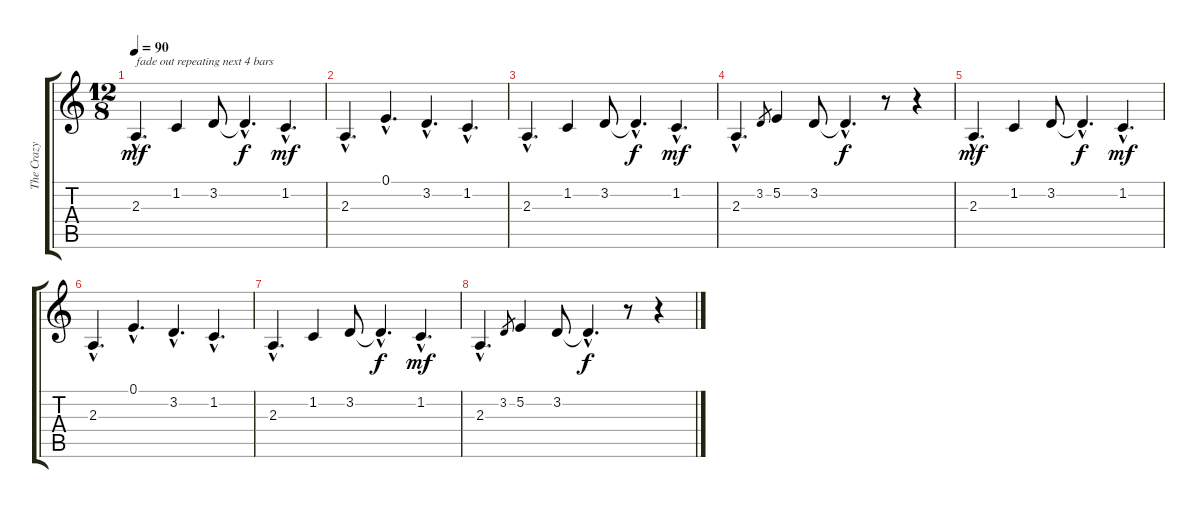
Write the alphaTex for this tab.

\track ("The Crazy One" "The Crazy ") {instrument tangoaccordion}
\staff {score tabs}
\tuning (E4 B3 G3 D3 A2 E2) {hide}
\ts (12 8)
\tempo 90
\clef g2
\ks c
2.3{hac}.4{d txt "fade out repeating next 4 bars" dy mf volume 14} 1.2.4 3.2.8 3.2{hac t}.4{d dy f} 1.2{hac}.4{d dy mf} |
2.3{hac}.4{d} 0.1{hac}.4{d} 3.2{hac}.4{d} 1.2{hac}.4{d} |
2.3{hac}.4{d volume 13} 1.2.4 3.2.8 3.2{hac t}.4{d dy f} 1.2{hac}.4{d dy mf} |
2.3{hac}.4{d} 3.2.8{gr} 5.2.4 3.2.8 3.2{hac t}.4{d dy f} r.8 r.4 |
2.3{hac}.4{d dy mf volume 6} 1.2.4 3.2.8 3.2{hac t}.4{d dy f} 1.2{hac}.4{d dy mf} |
2.3{hac}.4{d} 0.1{hac}.4{d} 3.2{hac}.4{d} 1.2{hac}.4{d} |
2.3{hac}.4{d volume 0} 1.2.4 3.2.8 3.2{hac t}.4{d dy f} 1.2{hac}.4{d dy mf} |
2.3{hac}.4{d} 3.2.8{gr} 5.2.4 3.2.8 3.2{hac t}.4{d dy f} r.8 r.4
